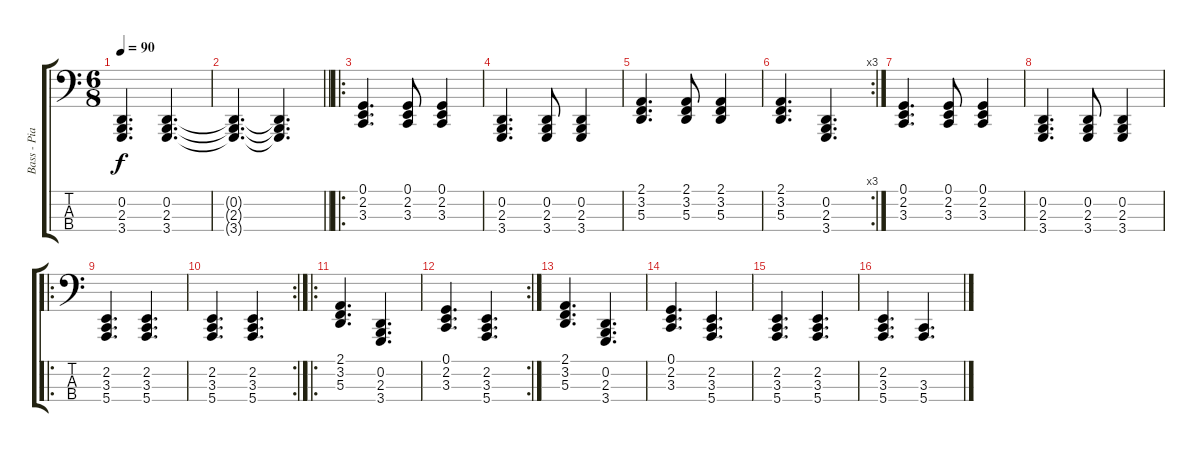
\track ("Bass - Piano [chords]" "Bass - Pia") {instrument acousticgrandpiano}
\staff {score tabs}
\tuning (G2 D2 A1 E1) {hide}
\ts (6 8)
\tempo 90
\clef f4
\ks c
(0.2{t} 2.3{t} 3.4{t}).4{d dy f} (0.2 2.3 3.4).4{d} |
\barLineRight lightlight
(0.2{t} 2.3{t} 3.4{t}).4{d} (0.2{t} 2.3{t} 3.4{t}).4{d} |
\ro
(0.1 2.2 3.3).4{d} (0.1 2.2 3.3).8 (0.1 2.2 3.3).4 |
(0.2 2.3 3.4).4{d} (0.2 2.3 3.4).8 (0.2 2.3 3.4).4 |
(2.1 3.2 5.3).4{d} (2.1 3.2 5.3).8 (2.1 3.2 5.3).4 |
\rc 3
(2.1 3.2 5.3).4{d} (0.2 2.3 3.4).4{d} |
(0.1 2.2 3.3).4{d} (0.1 2.2 3.3).8 (0.1 2.2 3.3).4 |
(0.2 2.3 3.4).4{d} (0.2 2.3 3.4).8 (0.2 2.3 3.4).4 |
\ro
(2.2 3.3 5.4).4{d} (2.2 3.3 5.4).4{d} |
\rc 2
(2.2 3.3 5.4).4{d} (2.2 3.3 5.4).4{d} |
\ro
(2.1 3.2 5.3).4{d} (0.2 2.3 3.4).4{d} |
\rc 2
(0.1 2.2 3.3).4{d} (2.2 3.3 5.4).4{d} |
(2.1 3.2 5.3).4{d} (0.2 2.3 3.4).4{d} |
(0.1 2.2 3.3).4{d} (2.2 3.3 5.4).4{d} |
(2.2 3.3 5.4).4{d} (2.2 3.3 5.4).4{d} |
(2.2 3.3 5.4).4{d} (3.3 5.4).4{d}
